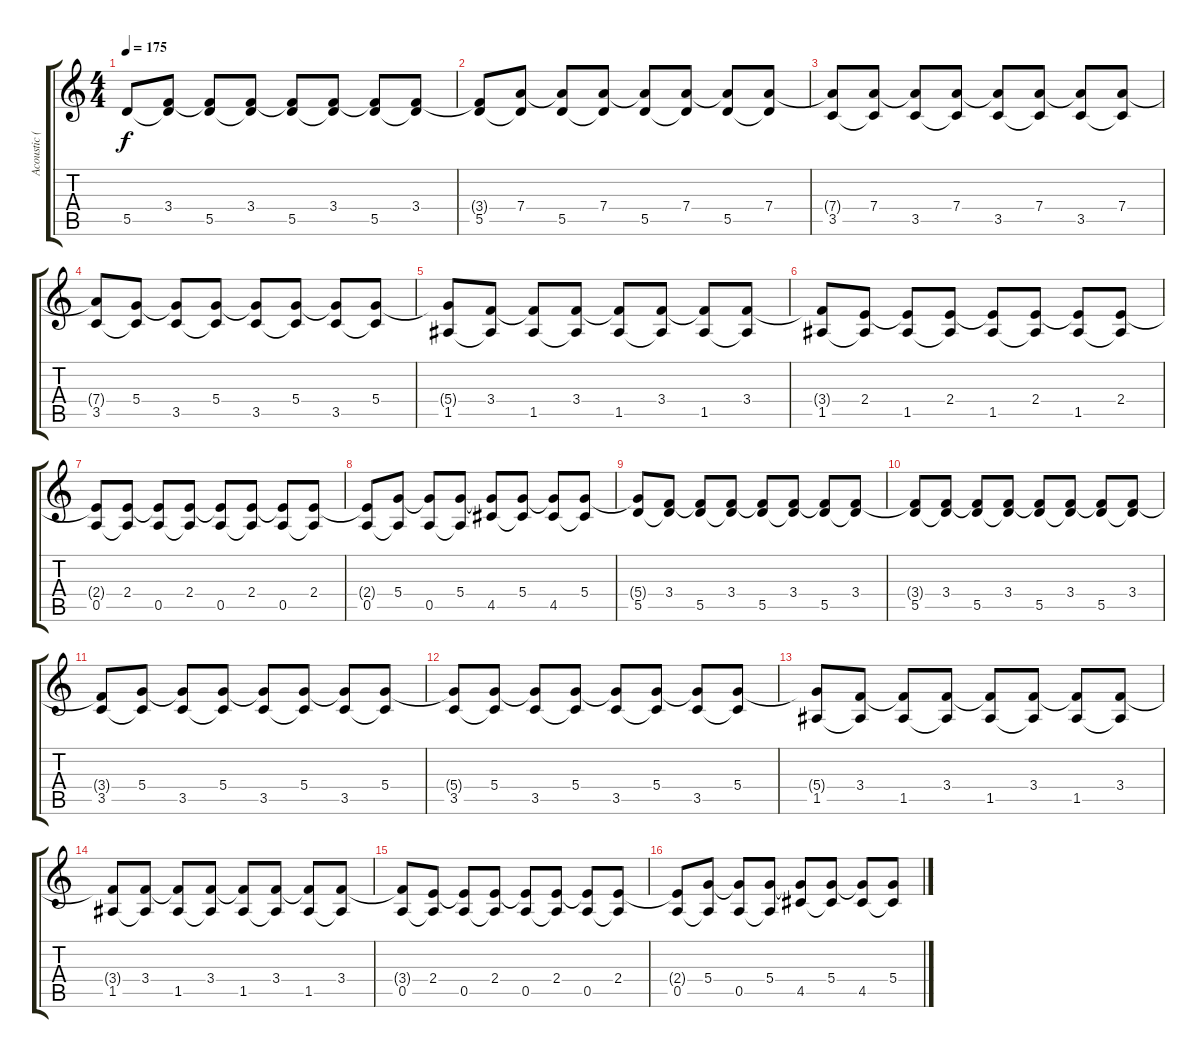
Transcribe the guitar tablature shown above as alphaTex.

\track ("Acoustic (Steel)" "Acoustic (") {instrument acousticguitarsteel}
\staff {score tabs}
\tuning (E4 B3 G3 D3 A2 E2) {hide}
\ts (4 4)
\tempo 175
\clef g2
\ks c
5.5.8{dy f instrument acousticguitarsteel} (3.4 5.5{t}).8 (3.4{t} 5.5).8 (3.4 5.5{t}).8 (3.4{t} 5.5).8 (3.4 5.5{t}).8 (3.4{t} 5.5).8 (3.4 5.5{t}).8 |
(3.4{t} 5.5).8 (7.4 5.5{t}).8 (7.4{t} 5.5).8 (7.4 5.5{t}).8 (7.4{t} 5.5).8 (7.4 5.5{t}).8 (7.4{t} 5.5).8 (7.4 5.5{t}).8 |
(7.4{t} 3.5).8 (7.4 3.5{t}).8 (7.4{t} 3.5).8 (7.4 3.5{t}).8 (7.4{t} 3.5).8 (7.4 3.5{t}).8 (7.4{t} 3.5).8 (7.4 3.5{t}).8 |
(7.4{t} 3.5).8 (5.4 3.5{t}).8 (5.4{t} 3.5).8 (5.4 3.5{t}).8 (5.4{t} 3.5).8 (5.4 3.5{t}).8 (5.4{t} 3.5).8 (5.4 3.5{t}).8 |
(5.4{t} 1.5).8 (3.4 1.5{t}).8 (3.4{t} 1.5).8 (3.4 1.5{t}).8 (3.4{t} 1.5).8 (3.4 1.5{t}).8 (3.4{t} 1.5).8 (3.4 1.5{t}).8 |
(3.4{t} 1.5).8 (2.4 1.5{t}).8 (2.4{t} 1.5).8 (2.4 1.5{t}).8 (2.4{t} 1.5).8 (2.4 1.5{t}).8 (2.4{t} 1.5).8 (2.4 1.5{t}).8 |
(2.4{t} 0.5).8 (2.4 0.5{t}).8 (2.4{t} 0.5).8 (2.4 0.5{t}).8 (2.4{t} 0.5).8 (2.4 0.5{t}).8 (2.4{t} 0.5).8 (2.4 0.5{t}).8 |
(2.4{t} 0.5).8 (5.4 0.5{t}).8 (5.4{t} 0.5).8 (5.4 0.5{t}).8 (5.4{t} 4.5).8 (5.4 4.5{t}).8 (5.4{t} 4.5).8 (5.4 4.5{t}).8 |
(5.4{t} 5.5).8 (3.4 5.5{t}).8 (3.4{t} 5.5).8 (3.4 5.5{t}).8 (3.4{t} 5.5).8 (3.4 5.5{t}).8 (3.4{t} 5.5).8 (3.4 5.5{t}).8 |
(3.4{t} 5.5).8 (3.4 5.5{t}).8 (3.4{t} 5.5).8 (3.4 5.5{t}).8 (3.4{t} 5.5).8 (3.4 5.5{t}).8 (3.4{t} 5.5).8 (3.4 5.5{t}).8 |
(3.4{t} 3.5).8 (5.4 3.5{t}).8 (5.4{t} 3.5).8 (5.4 3.5{t}).8 (5.4{t} 3.5).8 (5.4 3.5{t}).8 (5.4{t} 3.5).8 (5.4 3.5{t}).8 |
(5.4{t} 3.5).8 (5.4 3.5{t}).8 (5.4{t} 3.5).8 (5.4 3.5{t}).8 (5.4{t} 3.5).8 (5.4 3.5{t}).8 (5.4{t} 3.5).8 (5.4 3.5{t}).8 |
(5.4{t} 1.5).8 (3.4 1.5{t}).8 (3.4{t} 1.5).8 (3.4 1.5{t}).8 (3.4{t} 1.5).8 (3.4 1.5{t}).8 (3.4{t} 1.5).8 (3.4 1.5{t}).8 |
(3.4{t} 1.5).8 (3.4 1.5{t}).8 (3.4{t} 1.5).8 (3.4 1.5{t}).8 (3.4{t} 1.5).8 (3.4 1.5{t}).8 (3.4{t} 1.5).8 (3.4 1.5{t}).8 |
(3.4{t} 0.5).8 (2.4 0.5{t}).8 (2.4{t} 0.5).8 (2.4 0.5{t}).8 (2.4{t} 0.5).8 (2.4 0.5{t}).8 (2.4{t} 0.5).8 (2.4 0.5{t}).8 |
(2.4{t} 0.5).8 (5.4 0.5{t}).8 (5.4{t} 0.5).8 (5.4 0.5{t}).8 (5.4{t} 4.5).8 (5.4 4.5{t}).8 (5.4{t} 4.5).8 (5.4 4.5{t}).8
